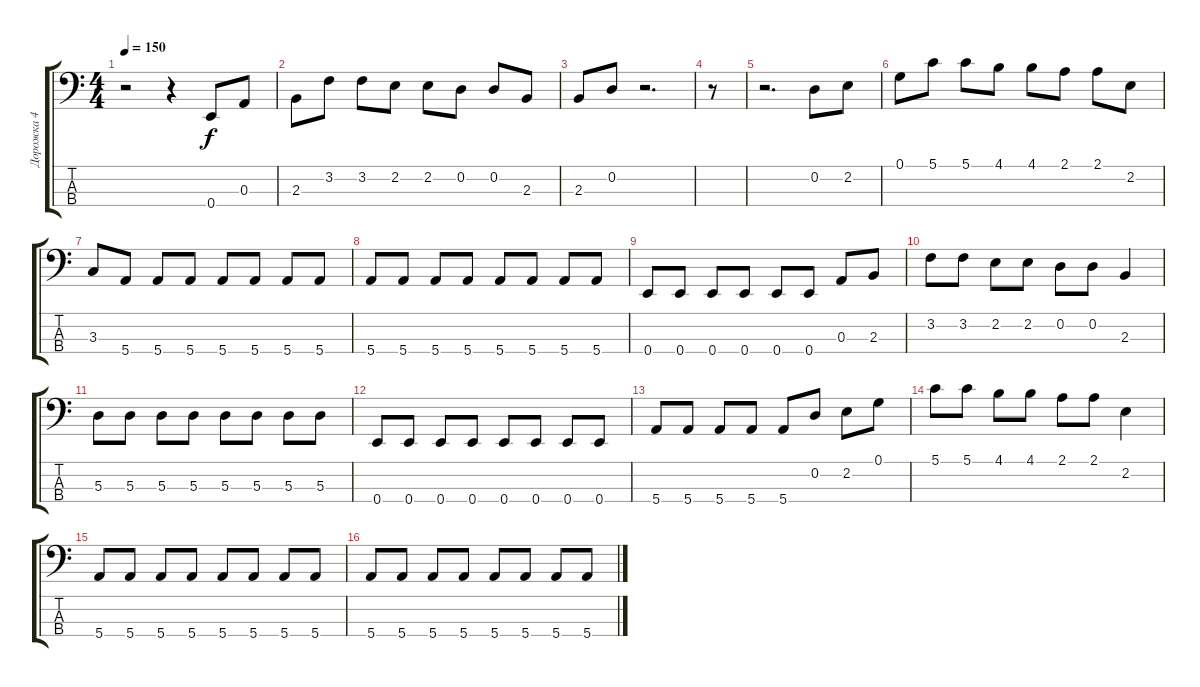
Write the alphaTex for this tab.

\track ("Дорожка 4" "Дорожка 4") {instrument slapbass2}
\staff {score tabs}
\tuning (G2 D2 A1 E1) {hide}
\ts (4 4)
\tempo 150
\clef f4
\ks c
r.2{dy f} r.4 0.4.8 0.3.8 |
2.3.8 3.2.8 3.2.8 2.2.8 2.2.8 0.2.8 0.2.8 2.3.8 |
2.3.8 0.2.8 r.2{d} |
r.8 |
r.2{d} 0.2.8 2.2.8 |
0.1.8 5.1.8 5.1.8 4.1.8 4.1.8 2.1.8 2.1.8 2.2.8 |
3.3.8 5.4.8 5.4.8 5.4.8 5.4.8 5.4.8 5.4.8 5.4.8 |
5.4.8 5.4.8 5.4.8 5.4.8 5.4.8 5.4.8 5.4.8 5.4.8 |
0.4.8 0.4.8 0.4.8 0.4.8 0.4.8 0.4.8 0.3.8 2.3.8 |
3.2.8 3.2.8 2.2.8 2.2.8 0.2.8 0.2.8 2.3.4 |
5.3.8 5.3.8 5.3.8 5.3.8 5.3.8 5.3.8 5.3.8 5.3.8 |
0.4.8 0.4.8 0.4.8 0.4.8 0.4.8 0.4.8 0.4.8 0.4.8 |
5.4.8 5.4.8 5.4.8 5.4.8 5.4.8 0.2.8 2.2.8 0.1.8 |
5.1.8 5.1.8 4.1.8 4.1.8 2.1.8 2.1.8 2.2.4 |
5.4.8 5.4.8 5.4.8 5.4.8 5.4.8 5.4.8 5.4.8 5.4.8 |
5.4.8 5.4.8 5.4.8 5.4.8 5.4.8 5.4.8 5.4.8 5.4.8
